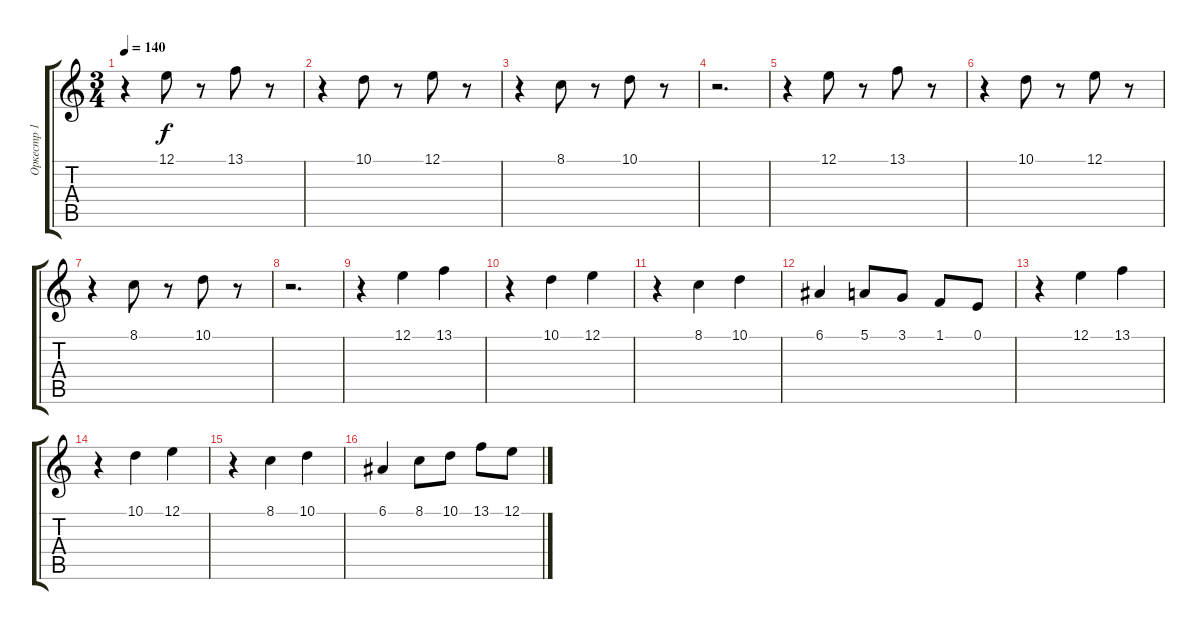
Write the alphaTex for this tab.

\track ("Оркестр 1" "Оркестр 1") {instrument stringensemble1}
\staff {score tabs}
\tuning (E4 B3 G3 D3 A2 E2) {hide}
\ts (3 4)
\tempo 140
\clef g2
\ks c
r.4{dy f} 12.1.8 r.8 13.1.8 r.8 |
r.4 10.1.8 r.8 12.1.8 r.8 |
r.4 8.1.8 r.8 10.1.8 r.8 |
r.2{d} |
r.4 12.1.8 r.8 13.1.8 r.8 |
r.4 10.1.8 r.8 12.1.8 r.8 |
r.4 8.1.8 r.8 10.1.8 r.8 |
r.2{d} |
r.4 12.1.4 13.1.4 |
r.4 10.1.4 12.1.4 |
r.4 8.1.4 10.1.4 |
6.1.4 5.1.8 3.1.8 1.1.8 0.1.8 |
r.4 12.1.4 13.1.4 |
r.4 10.1.4 12.1.4 |
r.4 8.1.4 10.1.4 |
6.1.4 8.1.8 10.1.8 13.1.8 12.1.8
